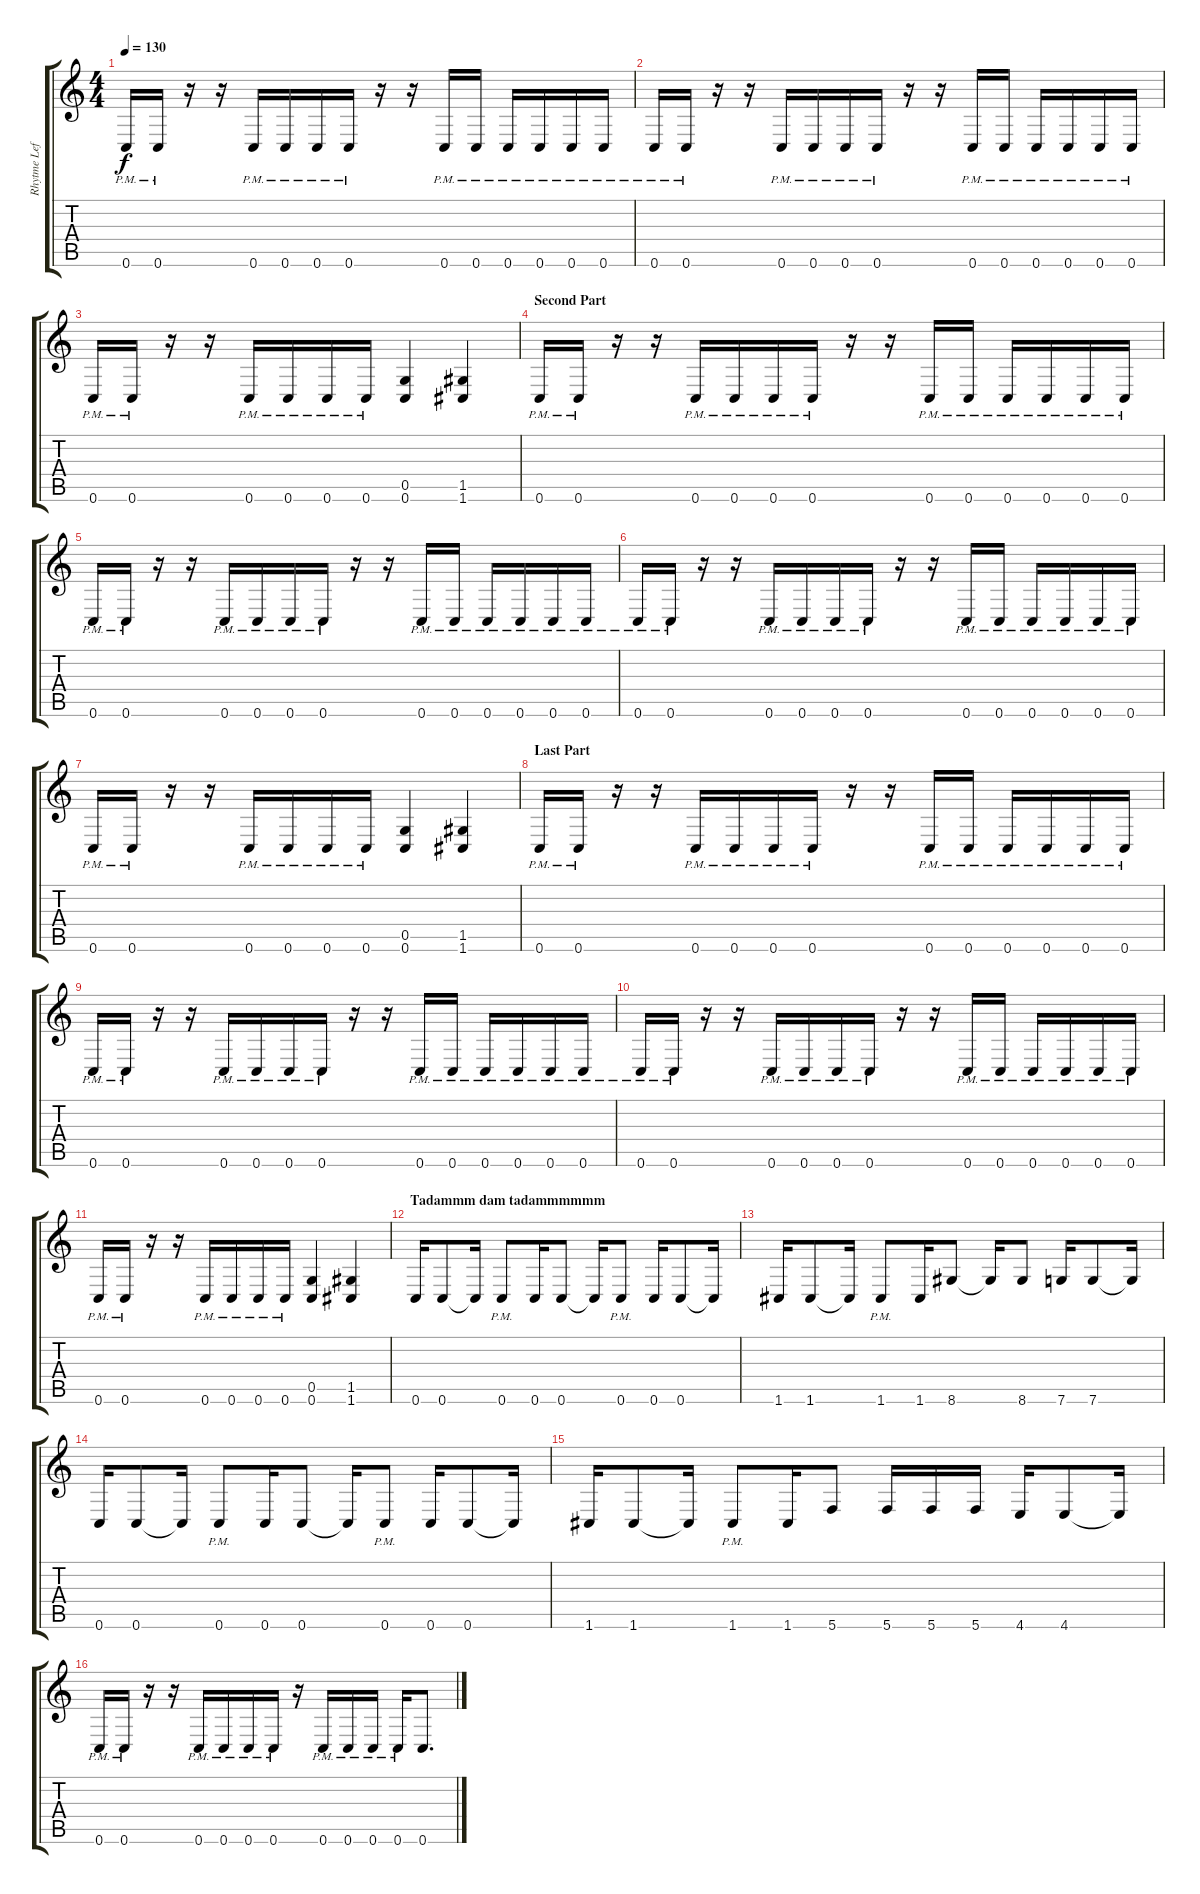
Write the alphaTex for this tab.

\track ("Rhytme Left" "Rhytme Lef") {instrument distortionguitar}
\staff {score tabs}
\tuning (D4 A3 F3 C3 G2 C2) {hide}
\ts (4 4)
\tempo 130
\clef g2
\ks c
0.6{pm}.16{dy f} 0.6{pm}.16 r.16 r.16 0.6{pm}.16 0.6{pm}.16 0.6{pm}.16 0.6{pm}.16 r.16 r.16 0.6{pm}.16 0.6{pm}.16 0.6{pm}.16 0.6{pm}.16 0.6{pm}.16 0.6{pm}.16 |
0.6{pm}.16 0.6{pm}.16 r.16 r.16 0.6{pm}.16 0.6{pm}.16 0.6{pm}.16 0.6{pm}.16 r.16 r.16 0.6{pm}.16 0.6{pm}.16 0.6{pm}.16 0.6{pm}.16 0.6{pm}.16 0.6{pm}.16 |
0.6{pm}.16 0.6{pm}.16 r.16 r.16 0.6{pm}.16 0.6{pm}.16 0.6{pm}.16 0.6{pm}.16 (0.5 0.6).4 (1.5 1.6).4 |
\section ("" "Second Part")
0.6{pm}.16 0.6{pm}.16 r.16 r.16 0.6{pm}.16 0.6{pm}.16 0.6{pm}.16 0.6{pm}.16 r.16 r.16 0.6{pm}.16 0.6{pm}.16 0.6{pm}.16 0.6{pm}.16 0.6{pm}.16 0.6{pm}.16 |
0.6{pm}.16 0.6{pm}.16 r.16 r.16 0.6{pm}.16 0.6{pm}.16 0.6{pm}.16 0.6{pm}.16 r.16 r.16 0.6{pm}.16 0.6{pm}.16 0.6{pm}.16 0.6{pm}.16 0.6{pm}.16 0.6{pm}.16 |
0.6{pm}.16 0.6{pm}.16 r.16 r.16 0.6{pm}.16 0.6{pm}.16 0.6{pm}.16 0.6{pm}.16 r.16 r.16 0.6{pm}.16 0.6{pm}.16 0.6{pm}.16 0.6{pm}.16 0.6{pm}.16 0.6{pm}.16 |
0.6{pm}.16 0.6{pm}.16 r.16 r.16 0.6{pm}.16 0.6{pm}.16 0.6{pm}.16 0.6{pm}.16 (0.5 0.6).4 (1.5 1.6).4 |
\section ("" "Last Part")
0.6{pm}.16 0.6{pm}.16 r.16 r.16 0.6{pm}.16 0.6{pm}.16 0.6{pm}.16 0.6{pm}.16 r.16 r.16 0.6{pm}.16 0.6{pm}.16 0.6{pm}.16 0.6{pm}.16 0.6{pm}.16 0.6{pm}.16 |
0.6{pm}.16 0.6{pm}.16 r.16 r.16 0.6{pm}.16 0.6{pm}.16 0.6{pm}.16 0.6{pm}.16 r.16 r.16 0.6{pm}.16 0.6{pm}.16 0.6{pm}.16 0.6{pm}.16 0.6{pm}.16 0.6{pm}.16 |
0.6{pm}.16 0.6{pm}.16 r.16 r.16 0.6{pm}.16 0.6{pm}.16 0.6{pm}.16 0.6{pm}.16 r.16 r.16 0.6{pm}.16 0.6{pm}.16 0.6{pm}.16 0.6{pm}.16 0.6{pm}.16 0.6{pm}.16 |
0.6{pm}.16 0.6{pm}.16 r.16 r.16 0.6{pm}.16 0.6{pm}.16 0.6{pm}.16 0.6{pm}.16 (0.5 0.6).4 (1.5 1.6).4 |
\section ("" "Tadammm dam tadammmmmm")
0.6.16 0.6.8 0.6{t}.16 0.6{pm}.8 0.6.16 0.6.8 0.6{t}.16 0.6{pm}.8 0.6.16 0.6.8 0.6{t}.16 |
1.6.16 1.6.8 1.6{t}.16 1.6{pm}.8 1.6.16 8.6.8 8.6{t}.16 8.6.8 7.6.16 7.6.8 7.6{t}.16 |
0.6.16 0.6.8 0.6{t}.16 0.6{pm}.8 0.6.16 0.6.8 0.6{t}.16 0.6{pm}.8 0.6.16 0.6.8 0.6{t}.16 |
1.6.16 1.6.8 1.6{t}.16 1.6{pm}.8 1.6.16 5.6.8 5.6.16 5.6.16 5.6.16 4.6.16 4.6.8 4.6{t}.16 |
0.6{pm}.16 0.6{pm}.16 r.16 r.16 0.6{pm}.16 0.6{pm}.16 0.6{pm}.16 0.6{pm}.16 r.16 0.6{pm}.16 0.6{pm}.16 0.6{pm}.16 0.6{pm}.16 0.6.8{d}
